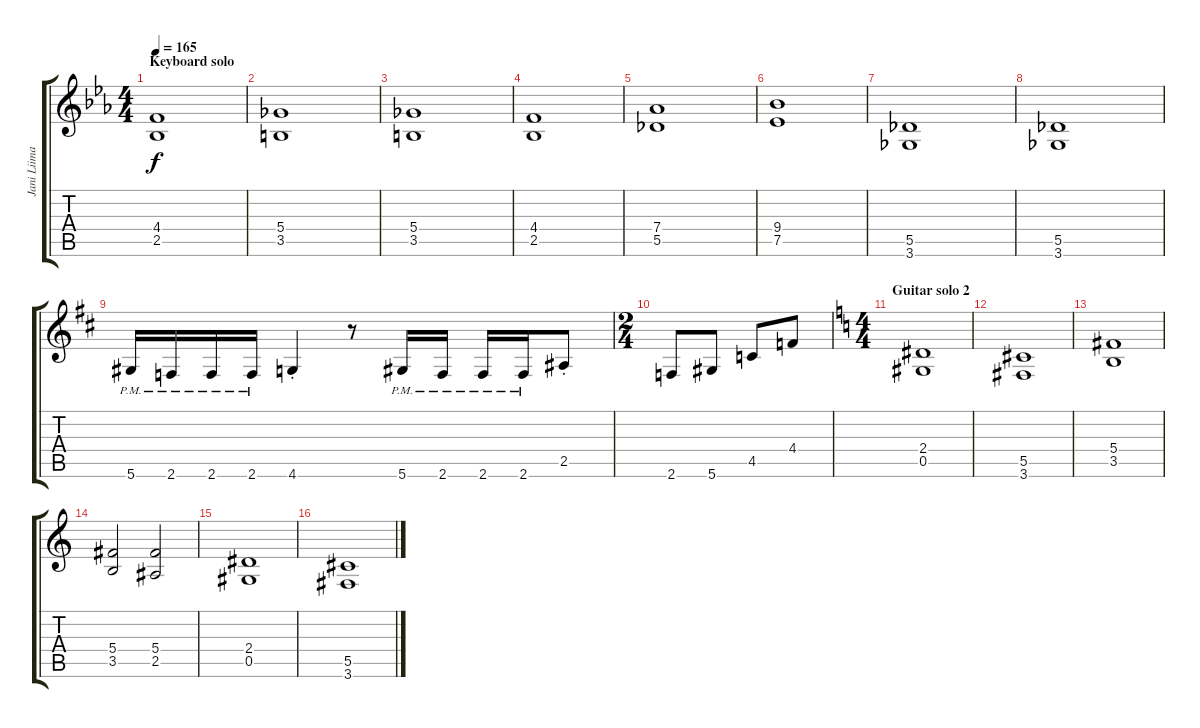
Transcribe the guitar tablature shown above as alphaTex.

\track ("Jani Liimatainen 2" "Jani Liima") {instrument distortionguitar}
\staff {score tabs}
\tuning (Eb4 Bb3 Gb3 Db3 Ab2 Eb2) {hide}
\ts (4 4)
\section ("" "Keyboard solo")
\tempo 165
\clef g2
\ks cminor
(4.4 2.5).1{dy f volume 14} |
(5.4 3.5).1 |
(5.4 3.5).1 |
(4.4 2.5).1 |
(7.4 5.5).1 |
(9.4 7.5).1 |
(5.5 3.6).1 |
(5.5 3.6).1 |
\ks bminor
5.6{pm}.16 2.6{pm}.16 2.6{pm}.16 2.6{pm}.16 4.6{st}.4 r.8 5.6{pm}.16 2.6{pm}.16 2.6{pm}.16 2.6{pm}.16 2.5{st}.8 |
\ts (2 4)
2.6.8 5.6.8 4.5.8 4.4.8 |
\ts (4 4)
\section ("" "Guitar solo 2")
\ks aminor
(2.4 0.5).1{volume 14} |
(5.5 3.6).1 |
(5.4 3.5).1 |
(5.4 3.5).2 (5.4 2.5).2 |
(2.4 0.5).1 |
(5.5 3.6).1
